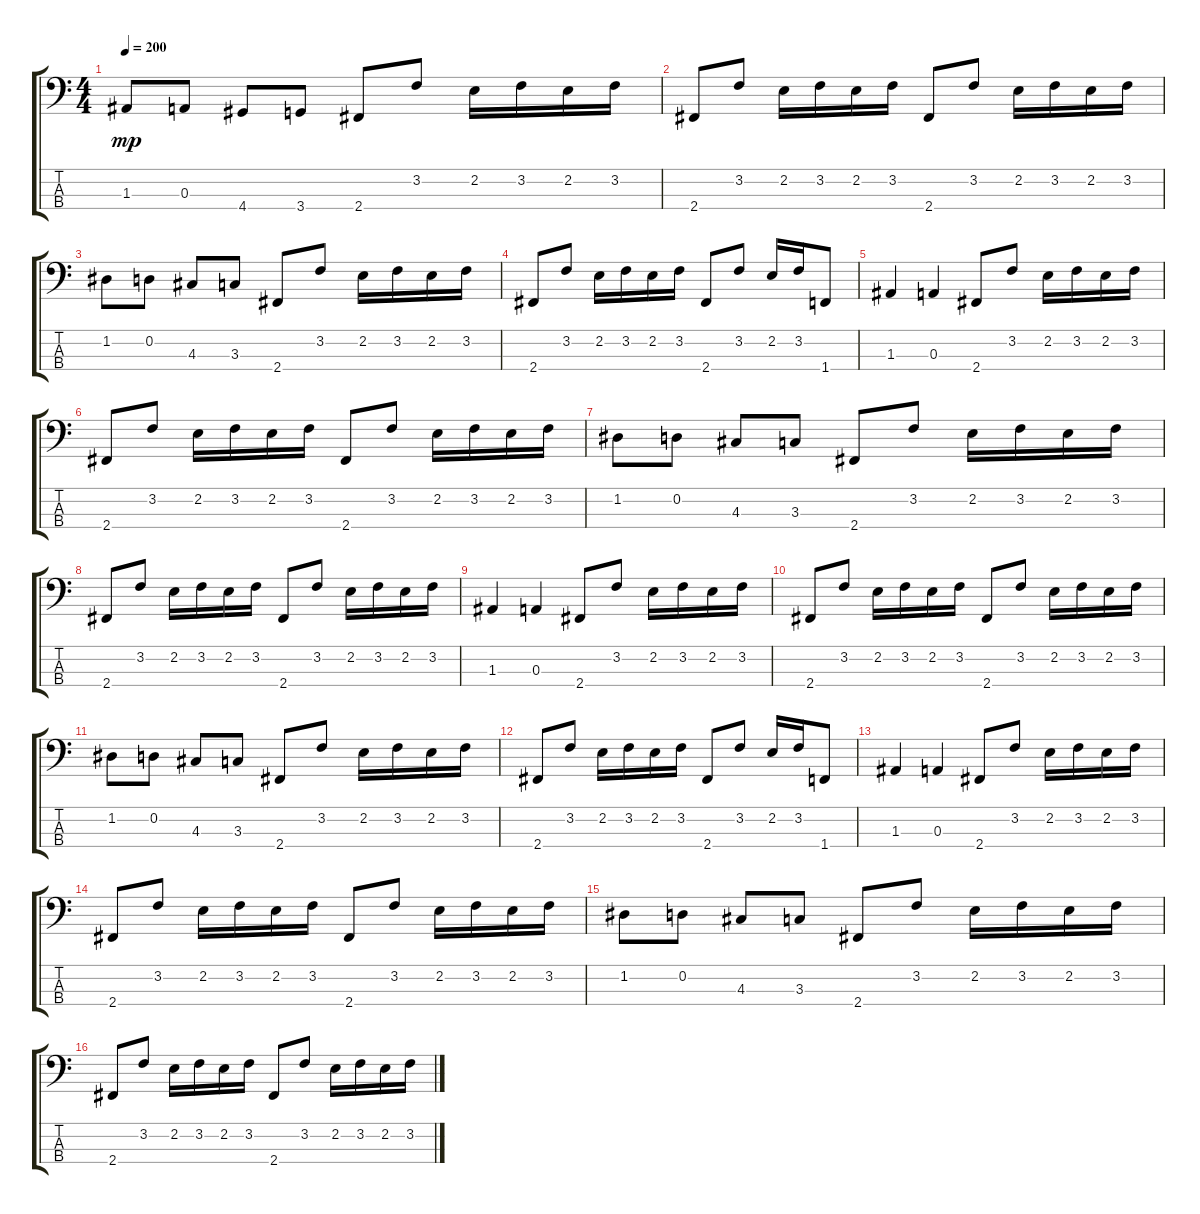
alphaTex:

\track "" {instrument electricbasspick}
\staff {score tabs}
\tuning (G2 D2 A1 E1) {hide}
\ts (4 4)
\tempo 200
\clef f4
\ks c
1.3.8{dy mp} 0.3.8 4.4.8 3.4.8 2.4.8 3.2.8 2.2.16 3.2.16 2.2.16 3.2.16 |
2.4.8 3.2.8 2.2.16 3.2.16 2.2.16 3.2.16 2.4.8 3.2.8 2.2.16 3.2.16 2.2.16 3.2.16 |
1.2.8 0.2.8 4.3.8 3.3.8 2.4.8 3.2.8 2.2.16 3.2.16 2.2.16 3.2.16 |
2.4.8 3.2.8 2.2.16 3.2.16 2.2.16 3.2.16 2.4.8 3.2.8 2.2.16 3.2.16 1.4.8 |
1.3.4 0.3.4 2.4.8 3.2.8 2.2.16 3.2.16 2.2.16 3.2.16 |
2.4.8 3.2.8 2.2.16 3.2.16 2.2.16 3.2.16 2.4.8 3.2.8 2.2.16 3.2.16 2.2.16 3.2.16 |
1.2.8 0.2.8 4.3.8 3.3.8 2.4.8 3.2.8 2.2.16 3.2.16 2.2.16 3.2.16 |
2.4.8 3.2.8 2.2.16 3.2.16 2.2.16 3.2.16 2.4.8 3.2.8 2.2.16 3.2.16 2.2.16 3.2.16 |
1.3.4 0.3.4 2.4.8 3.2.8 2.2.16 3.2.16 2.2.16 3.2.16 |
2.4.8 3.2.8 2.2.16 3.2.16 2.2.16 3.2.16 2.4.8 3.2.8 2.2.16 3.2.16 2.2.16 3.2.16 |
1.2.8 0.2.8 4.3.8 3.3.8 2.4.8 3.2.8 2.2.16 3.2.16 2.2.16 3.2.16 |
2.4.8 3.2.8 2.2.16 3.2.16 2.2.16 3.2.16 2.4.8 3.2.8 2.2.16 3.2.16 1.4.8 |
1.3.4 0.3.4 2.4.8 3.2.8 2.2.16 3.2.16 2.2.16 3.2.16 |
2.4.8 3.2.8 2.2.16 3.2.16 2.2.16 3.2.16 2.4.8 3.2.8 2.2.16 3.2.16 2.2.16 3.2.16 |
1.2.8 0.2.8 4.3.8 3.3.8 2.4.8 3.2.8 2.2.16 3.2.16 2.2.16 3.2.16 |
2.4.8 3.2.8 2.2.16 3.2.16 2.2.16 3.2.16 2.4.8 3.2.8 2.2.16 3.2.16 2.2.16 3.2.16
